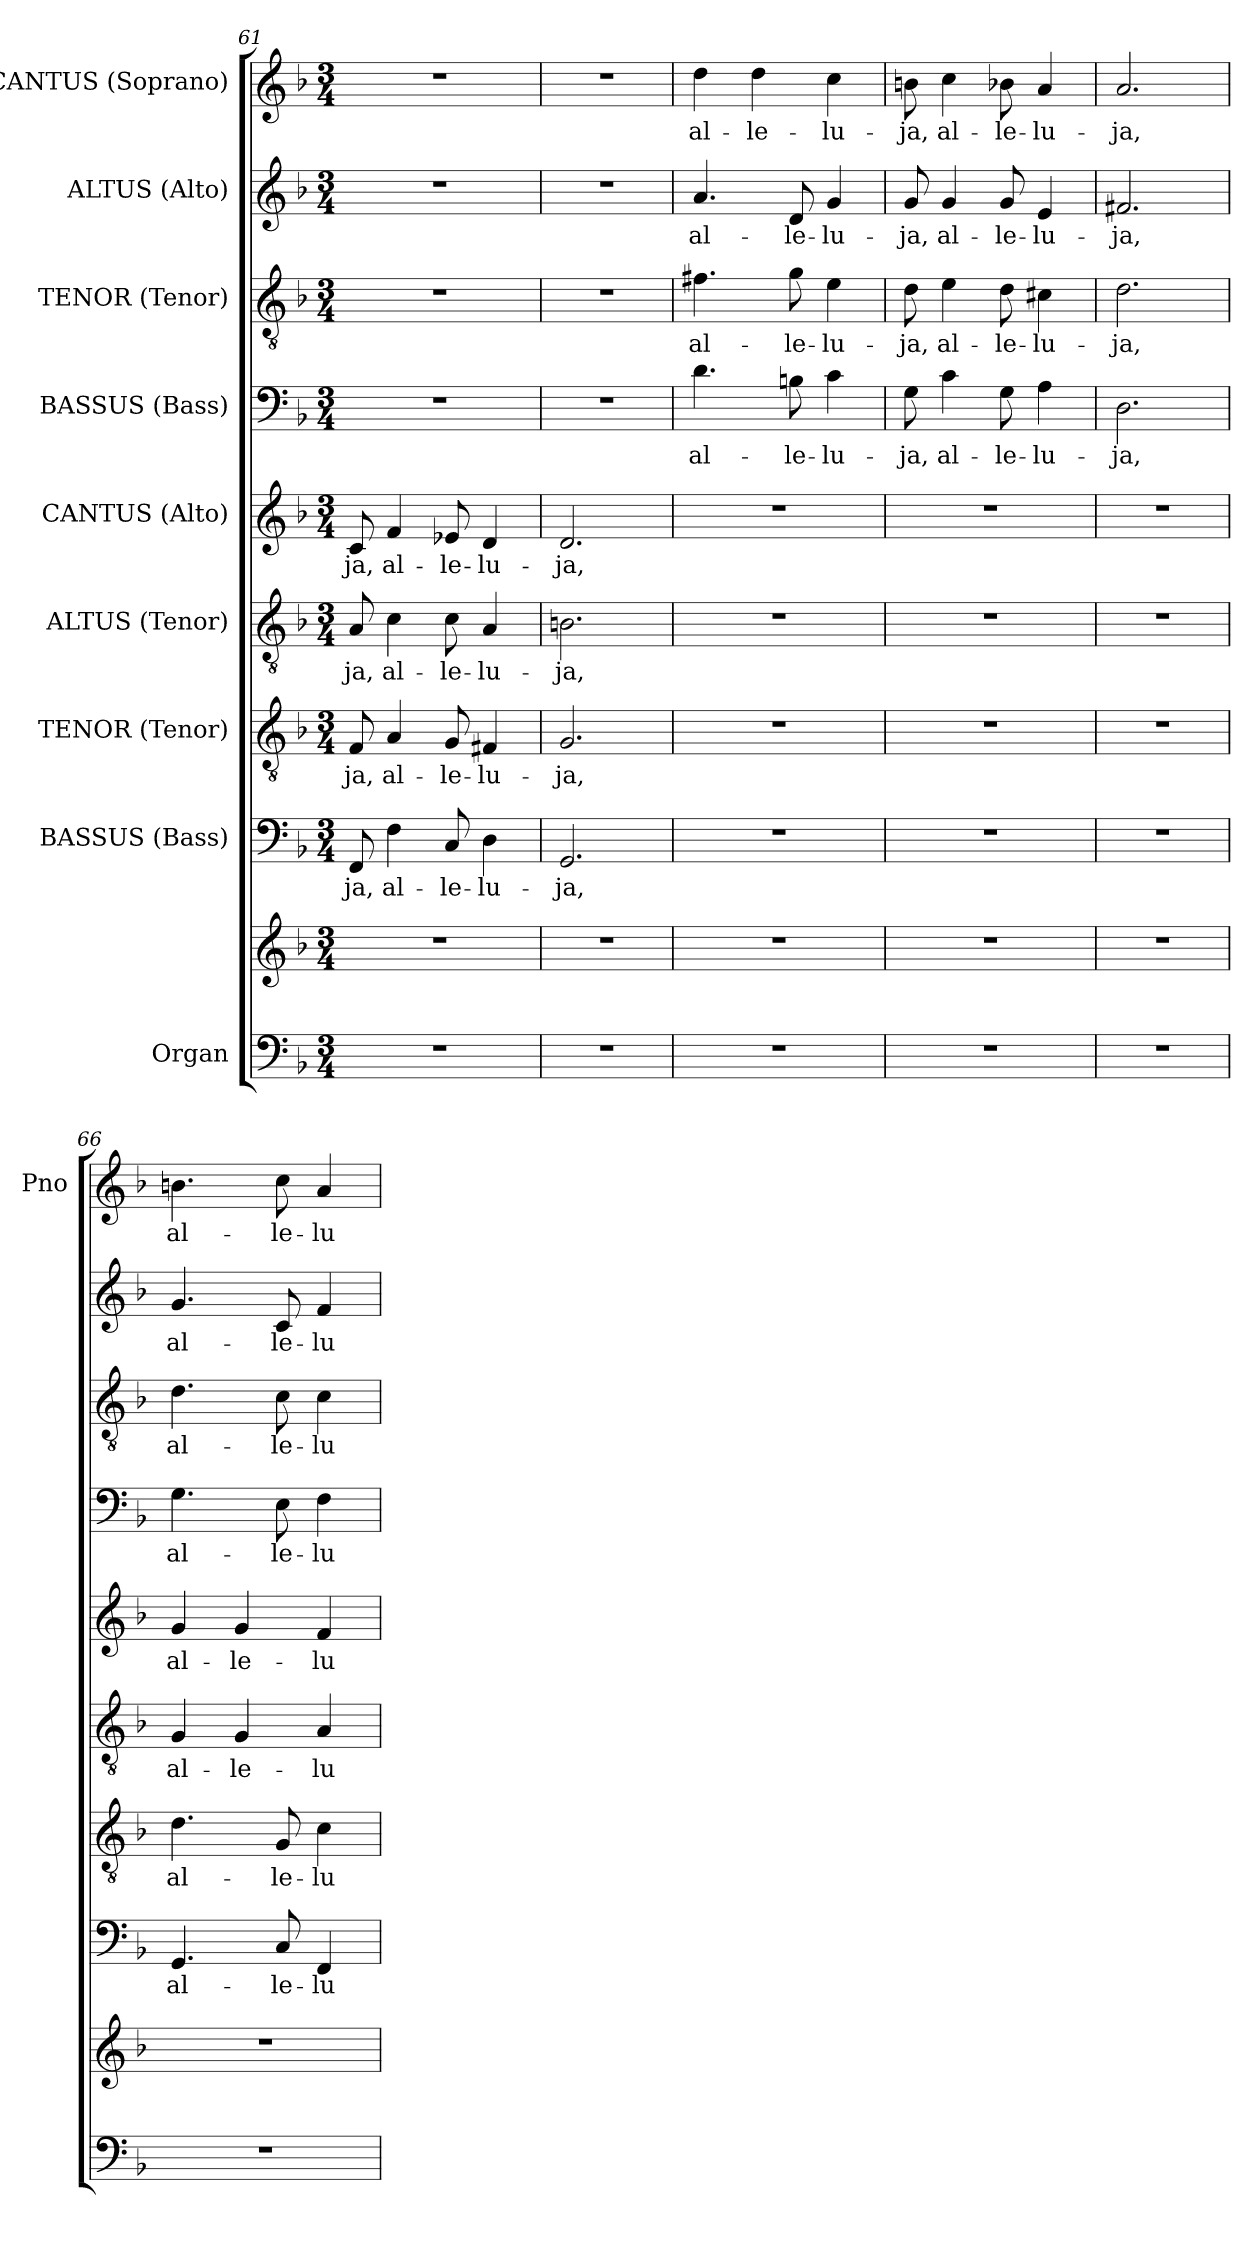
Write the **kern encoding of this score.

**kern	**kern	**kern	**text	**kern	**text	**kern	**text	**kern	**text	**kern	**text	**kern	**text	**kern	**text	**kern	**text
*part9	*part9	*part8	*part8	*part7	*part7	*part6	*part6	*part5	*part5	*part4	*part4	*part3	*part3	*part2	*part2	*part1	*part1
*staff10	*staff9	*staff8	*staff8	*staff7	*staff7	*staff6	*staff6	*staff5	*staff5	*staff4	*staff4	*staff3	*staff3	*staff2	*staff2	*staff1	*staff1
*I"Organ	*	*I"BASSUS (Bass)	*	*I"TENOR (Tenor)	*	*I"ALTUS (Tenor)	*	*I"CANTUS (Alto)	*	*I"BASSUS (Bass)	*	*I"TENOR (Tenor)	*	*I"ALTUS (Alto)	*	*I"CANTUS (Soprano)	*
*	*	*	*	*	*	*	*	*	*	*	*	*	*	*	*	*I'Pno	*
*clefF4	*clefG2	*clefF4	*	*clefGv2	*	*clefGv2	*	*clefG2	*	*clefF4	*	*clefGv2	*	*clefG2	*	*clefG2	*
*k[b-]	*k[b-]	*k[b-]	*	*k[b-]	*	*k[b-]	*	*k[b-]	*	*k[b-]	*	*k[b-]	*	*k[b-]	*	*k[b-]	*
*F:	*F:	*F:	*	*F:	*	*F:	*	*F:	*	*F:	*	*F:	*	*F:	*	*F:	*
*M3/4	*M3/4	*M3/4	*	*M3/4	*	*M3/4	*	*M3/4	*	*M3/4	*	*M3/4	*	*M3/4	*	*M3/4	*
=61	=61	=61	=61	=61	=61	=61	=61	=61	=61	=61	=61	=61	=61	=61	=61	=61	=61
2.r	2.r	8FF/	-ja,	8F/	-ja,	8A/	-ja,	8c/	-ja,	2.r	.	2.r	.	2.r	.	2.r	.
.	.	4F\	al-	4A/	al-	4c\	al-	4f/	al-	.	.	.	.	.	.	.	.
.	.	8C/	-le-	8G/	-le-	8c\	-le-	8e-X/	-le-	.	.	.	.	.	.	.	.
.	.	4D\	-lu-	4F#X/	-lu-	4A/	-lu-	4d/	-lu-	.	.	.	.	.	.	.	.
=62	=62	=62	=62	=62	=62	=62	=62	=62	=62	=62	=62	=62	=62	=62	=62	=62	=62
2.r	2.r	2.GG/	-ja,	2.G/	-ja,	2.Bn\	-ja,	2.d/	-ja,	2.r	.	2.r	.	2.r	.	2.r	.
!!LO:PB:g=z
=63	=63	=63	=63	=63	=63	=63	=63	=63	=63	=63	=63	=63	=63	=63	=63	=63	=63
2.r	2.r	2.r	.	2.r	.	2.r	.	2.r	.	4.d\	al-	4.f#X\	al-	4.a/	al-	4dd\	al-
.	.	.	.	.	.	.	.	.	.	.	.	.	.	.	.	4dd\	-le-
.	.	.	.	.	.	.	.	.	.	8Bn\	-le-	8g\	-le-	8d/	-le-	.	.
.	.	.	.	.	.	.	.	.	.	4c\	-lu-	4e\	-lu-	4g/	-lu-	4cc\	-lu-
=64	=64	=64	=64	=64	=64	=64	=64	=64	=64	=64	=64	=64	=64	=64	=64	=64	=64
2.r	2.r	2.r	.	2.r	.	2.r	.	2.r	.	8G\	-ja,	8d\	-ja,	8g/	-ja,	8bn\	-ja,
.	.	.	.	.	.	.	.	.	.	4c\	al-	4e\	al-	4g/	al-	4cc\	al-
.	.	.	.	.	.	.	.	.	.	8G\	-le-	8d\	-le-	8g/	-le-	8b-X\	-le-
.	.	.	.	.	.	.	.	.	.	4A\	-lu-	4c#X\	-lu-	4e/	-lu-	4a/	-lu-
=65	=65	=65	=65	=65	=65	=65	=65	=65	=65	=65	=65	=65	=65	=65	=65	=65	=65
2.r	2.r	2.r	.	2.r	.	2.r	.	2.r	.	2.D\	-ja,	2.d\	-ja,	2.f#X/	-ja,	2.a/	-ja,
=66	=66	=66	=66	=66	=66	=66	=66	=66	=66	=66	=66	=66	=66	=66	=66	=66	=66
2.r	2.r	4.GG/	al-	4.d\	al-	4G/	al-	4g/	al-	4.G\	al-	4.d\	al-	4.g/	al-	4.bn\	al-
.	.	.	.	.	.	4G/	-le-	4g/	-le-	.	.	.	.	.	.	.	.
.	.	8C/	-le-	8G/	-le-	.	.	.	.	8E\	-le-	8c\	-le-	8c/	-le-	8cc\	-le-
.	.	4FF/	-lu-	4c\	-lu-	4A/	-lu-	4f/	-lu-	4F\	-lu-	4c\	-lu-	4f/	-lu-	4a/	-lu-
=	=	=	=	=	=	=	=	=	=	=	=	=	=	=	=	=	=
*-	*-	*-	*-	*-	*-	*-	*-	*-	*-	*-	*-	*-	*-	*-	*-	*-	*-
